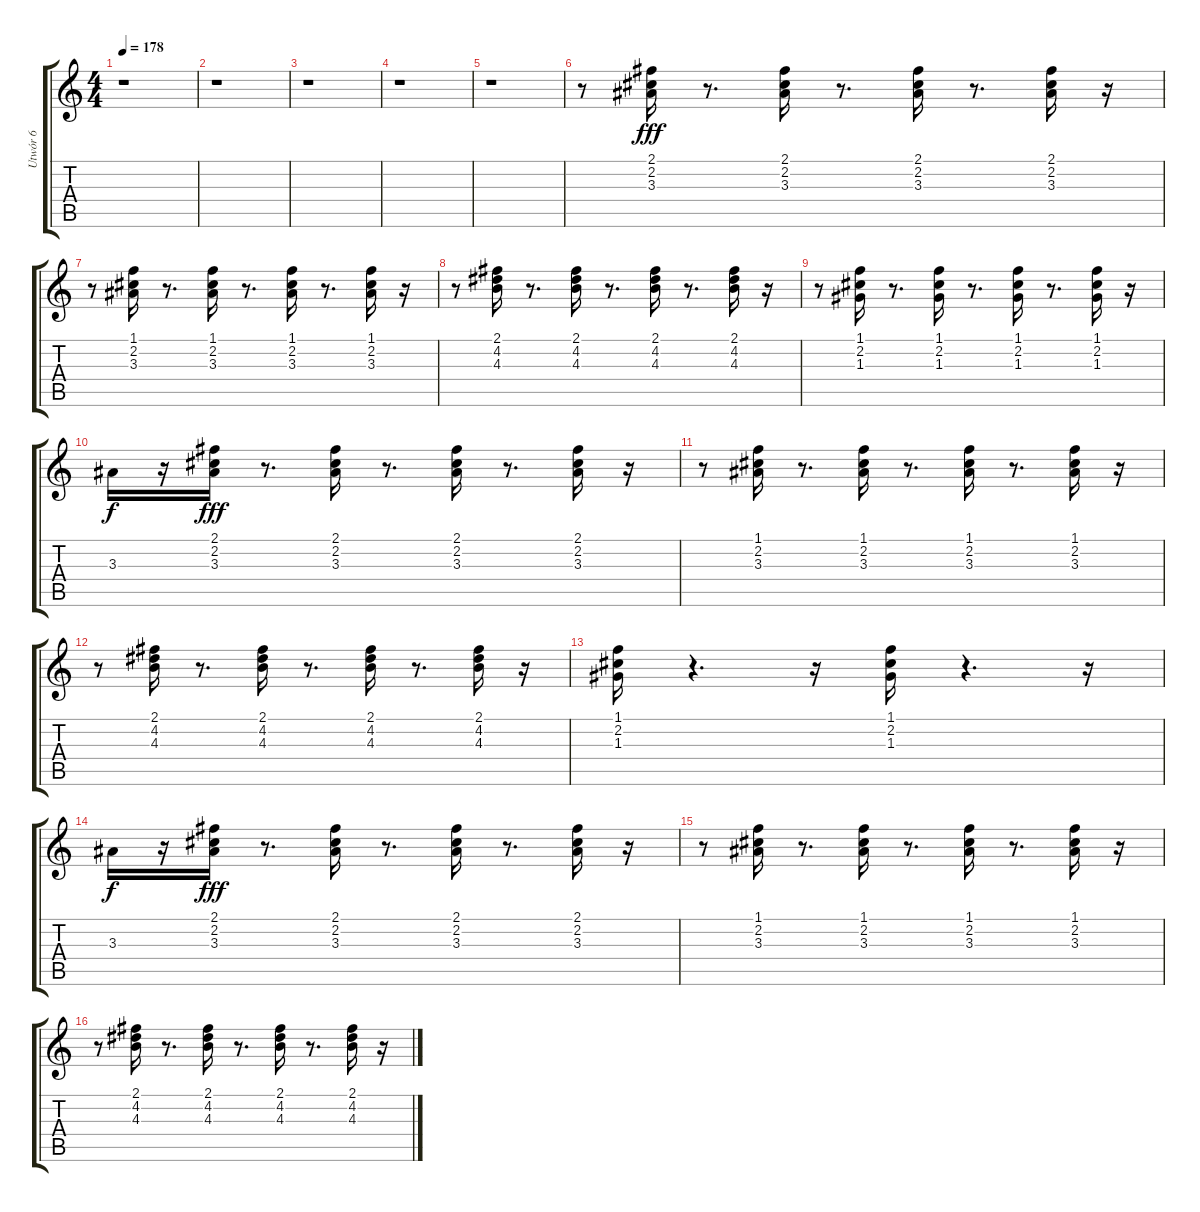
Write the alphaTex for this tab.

\track ("Utwór 6" "Utwór 6") {instrument acousticguitarsteel}
\staff {score tabs}
\tuning (E4 B3 G3 D3 A2 E2) {hide}
\ts (4 4)
\tempo 178
\clef g2
\ks c
r.1{dy fff instrument acousticguitarsteel} |
r.1 |
r.1 |
r.1 |
r.1 |
r.8 (2.1 2.2 3.3).16 r.8{d} (2.1 2.2 3.3).16 r.8{d} (2.1 2.2 3.3).16 r.8{d} (2.1 2.2 3.3).16 r.16 |
r.8 (1.1 2.2 3.3).16 r.8{d} (1.1 2.2 3.3).16 r.8{d} (1.1 2.2 3.3).16 r.8{d} (1.1 2.2 3.3).16 r.16 |
r.8 (2.1 4.2 4.3).16 r.8{d} (2.1 4.2 4.3).16 r.8{d} (2.1 4.2 4.3).16 r.8{d} (2.1 4.2 4.3).16 r.16 |
r.8 (1.1 2.2 1.3).16 r.8{d} (1.1 2.2 1.3).16 r.8{d} (1.1 2.2 1.3).16 r.8{d} (1.1 2.2 1.3).16 r.16 |
3.3.16{dy f} r.16 (2.1 2.2 3.3).16{dy fff} r.8{d} (2.1 2.2 3.3).16 r.8{d} (2.1 2.2 3.3).16 r.8{d} (2.1 2.2 3.3).16 r.16 |
r.8 (1.1 2.2 3.3).16 r.8{d} (1.1 2.2 3.3).16 r.8{d} (1.1 2.2 3.3).16 r.8{d} (1.1 2.2 3.3).16 r.16 |
r.8 (2.1 4.2 4.3).16 r.8{d} (2.1 4.2 4.3).16 r.8{d} (2.1 4.2 4.3).16 r.8{d} (2.1 4.2 4.3).16 r.16 |
(1.1 2.2 1.3).16 r.4{d} r.16 (1.1 2.2 1.3).16 r.4{d} r.16 |
3.3.16{dy f} r.16 (2.1 2.2 3.3).16{dy fff} r.8{d} (2.1 2.2 3.3).16 r.8{d} (2.1 2.2 3.3).16 r.8{d} (2.1 2.2 3.3).16 r.16 |
r.8 (1.1 2.2 3.3).16 r.8{d} (1.1 2.2 3.3).16 r.8{d} (1.1 2.2 3.3).16 r.8{d} (1.1 2.2 3.3).16 r.16 |
r.8 (2.1 4.2 4.3).16 r.8{d} (2.1 4.2 4.3).16 r.8{d} (2.1 4.2 4.3).16 r.8{d} (2.1 4.2 4.3).16 r.16
